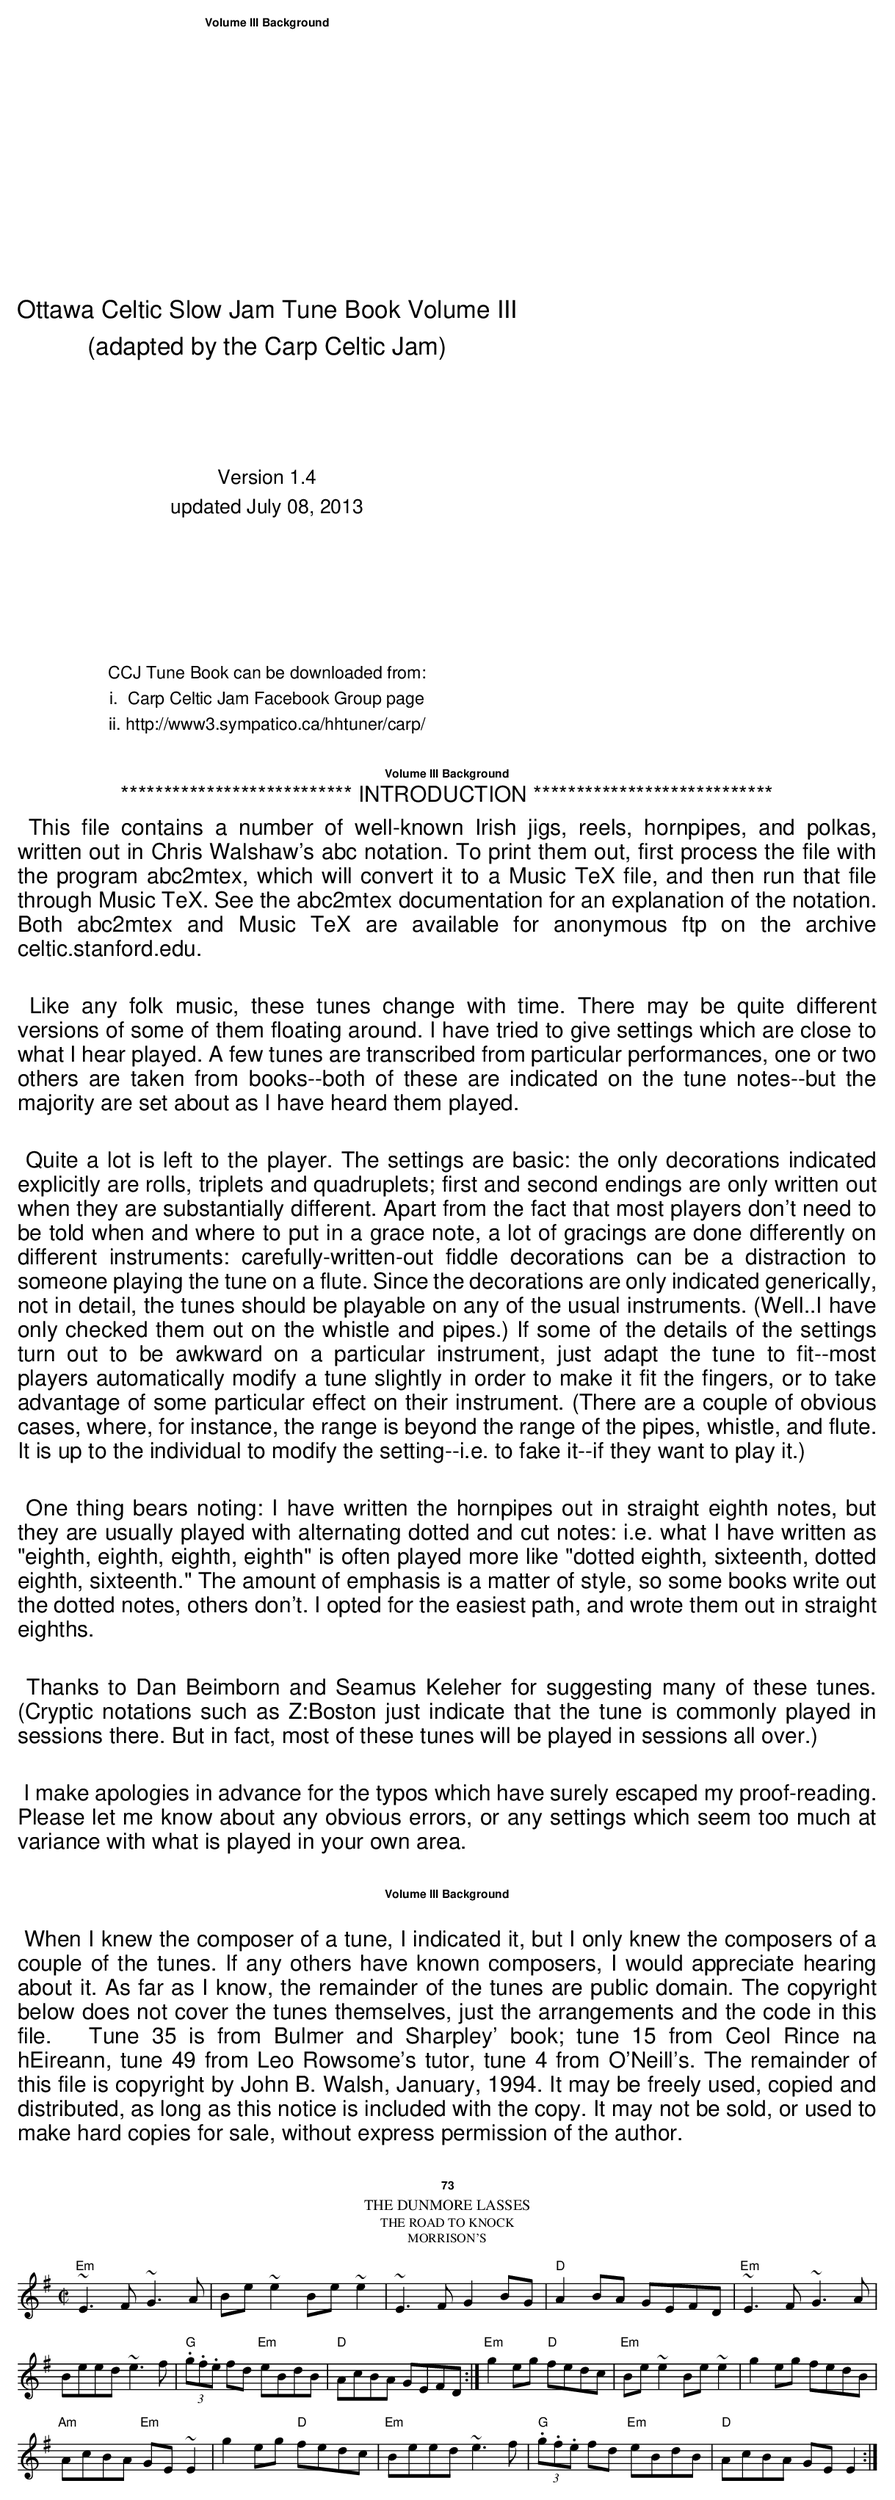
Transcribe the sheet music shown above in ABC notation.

X:1
T:The Dunmore Lasses
T:Road to Knock, The
T:Morrison's
E:7.5
M:C|
K:Emin
"Em"~E3F ~G3A|Be~e2 Be~e2|~E3F G2BG|\
"D"A2BA GEFD|"Em"~E3F ~G3A|
Beed ~e3f|"G"(3.g.f.e fd "Em"eBdB|"D"AcBA GEFD:|\
"Em"g2eg "D"fedc|"Em"Be~e2 Be~e2|g2eg fedB|
"Am"AcBA "Em"GE~E2|g2eg "D"fedc|"Em"Beed ~e3f|\
"G"(3.g.f.e fd "Em"eBdB|"D"AcBA GEE2:|
